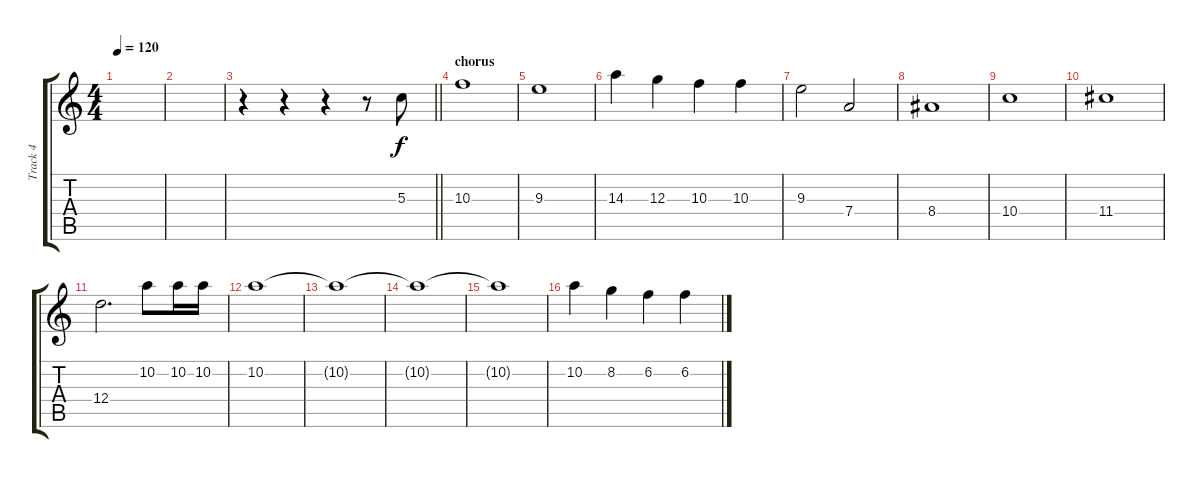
\track ("Track 4" "Track 4") {instrument overdrivenguitar}
\staff {score tabs}
\tuning (E4 B3 G3 D3 A2 E2) {hide}
\ts (4 4)
\tempo 120
\clef g2
\ks c
|
|
\barLineRight lightlight
r.4 r.4 r.4 r.8 5.3.8 |
\section ("" "chorus")
10.3.1 |
9.3.1 |
14.3.4 12.3.4 10.3.4 10.3.4 |
9.3.2 7.4.2 |
8.4.1 |
10.4.1 |
11.4.1 |
12.4.2{d} 10.2.8 10.2.16 10.2.16 |
10.2.1 |
10.2{t}.1 |
10.2{t}.1 |
10.2{t}.1 |
10.2.4 8.2.4 6.2.4 6.2.4
